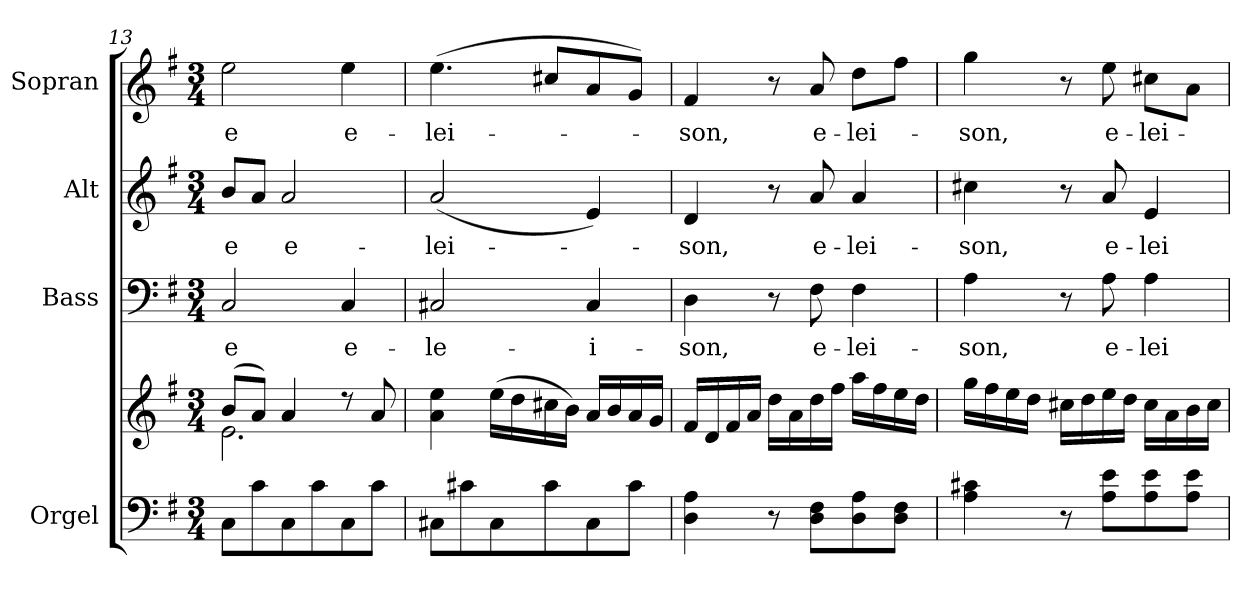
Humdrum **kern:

**kern	**kern	**kern	**text	**kern	**text	**kern	**text
*part4	*part4	*part3	*part3	*part2	*part2	*part1	*part1
*staff5	*staff4	*staff3	*staff3	*staff2	*staff2	*staff1	*staff1
*I"Orgel	*	*I"Bass	*	*I"Alt	*	*I"Sopran	*
*I'Org.	*	*I'B.	*	*I'A.	*	*I'S.	*
*clefF4	*clefG2	*clefF4	*	*clefG2	*	*clefG2	*
*k[f#]	*k[f#]	*k[f#]	*	*k[f#]	*	*k[f#]	*
*G:	*G:	*G:	*	*G:	*	*G:	*
*M3/4	*M3/4	*M3/4	*	*M3/4	*	*M3/4	*
=13	=13	=13	=13	=13	=13	=13	=13
*	*^	*	*	*	*	*	*
!	!	!	!	!LO:LY:b	!	!LO:LY:b	!	!LO:LY:b
8C\L	(>8b/L	2.e\	2C/	-e	8b/L	-e	2ee\	-e
8c\	8a/J)	.	.	.	8a/J	.	.	.
!	!	!	!	!	!	!LO:LY:b	!	!
8C\	4a/	.	.	.	2a/	e-	.	.
8c\	.	.	.	.	.	.	.	.
!	!	!	!	!LO:LY:b	!	!	!	!LO:LY:b
8C\	8r	.	4C/	e-	.	.	4ee\	e-
8c\J	8a/	.	.	.	.	.	.	.
*	*v	*v	*	*	*	*	*	*
=14	=14	=14	=14	=14	=14	=14	=14
!	!	!	!LO:LY:b	!	!LO:LY:b	!	!LO:LY:b
8C#X\L	4a\ 4ee\	2C#X/	-le-	(<2a/	-lei-	(>4.ee\	-lei-
8c#X\	.	.	.	.	.	.	.
8C#\	(>16ee\LL	.	.	.	.	.	.
.	16dd\	.	.	.	.	.	.
8c#\	16cc#X\	.	.	.	.	8cc#X/L	.
.	16b\JJ)	.	.	.	.	.	.
!	!	!	!LO:LY:b	!	!	!	!
8C#\	16a/LL	4C#/	-i-	4e/)	.	8a/	.
.	16b/	.	.	.	.	.	.
8c#\J	16a/	.	.	.	.	8g/J)	.
.	16g/JJ	.	.	.	.	.	.
!!LO:LB:g=z
=15	=15	=15	=15	=15	=15	=15	=15
!	!	!	!LO:LY:b	!	!LO:LY:b	!	!LO:LY:b
4D\ 4A\	16f#/LL	4D\	-son,	4d/	-son,	4f#/	-son,
.	16d/	.	.	.	.	.	.
.	16f#/	.	.	.	.	.	.
.	16a/JJ	.	.	.	.	.	.
8r	16dd\LL	8r	.	8r	.	8r	.
.	16a\	.	.	.	.	.	.
!	!	!	!LO:LY:b	!	!LO:LY:b	!	!LO:LY:b
8D\ 8F#\L	16dd\	8F#\	e-	8a/	e-	8a/	e-
.	16ff#\JJ	.	.	.	.	.	.
!	!	!	!LO:LY:b	!	!LO:LY:b	!	!LO:LY:b
8D\ 8A\	16aa\LL	4F#\	-lei-	4a/	-lei-	8dd\L	-lei-
.	16ff#\	.	.	.	.	.	.
8D\ 8F#\J	16ee\	.	.	.	.	8ff#\J	.
.	16dd\JJ	.	.	.	.	.	.
=16	=16	=16	=16	=16	=16	=16	=16
!	!	!	!LO:LY:b	!	!LO:LY:b	!	!LO:LY:b
4A\ 4c#X\	16gg\LL	4A\	-son,	4cc#X\	-son,	4gg\	-son,
.	16ff#\	.	.	.	.	.	.
.	16ee\	.	.	.	.	.	.
.	16dd\JJ	.	.	.	.	.	.
8r	16cc#X\LL	8r	.	8r	.	8r	.
.	16dd\	.	.	.	.	.	.
!	!	!	!LO:LY:b	!	!LO:LY:b	!	!LO:LY:b
8A\ 8e\L	16ee\	8A\	e-	8a/	e-	8ee\	e-
.	16dd\JJ	.	.	.	.	.	.
!	!	!	!LO:LY:b	!	!LO:LY:b	!	!LO:LY:b
8A\ 8e\	16cc#\LL	4A\	-lei-	4e/	-lei-	8cc#X\L	-lei-
.	16a\	.	.	.	.	.	.
8A\ 8e\J	16b\	.	.	.	.	8a\J	.
.	16cc#\JJ	.	.	.	.	.	.
=	=	=	=	=	=	=	=
*-	*-	*-	*-	*-	*-	*-	*-
